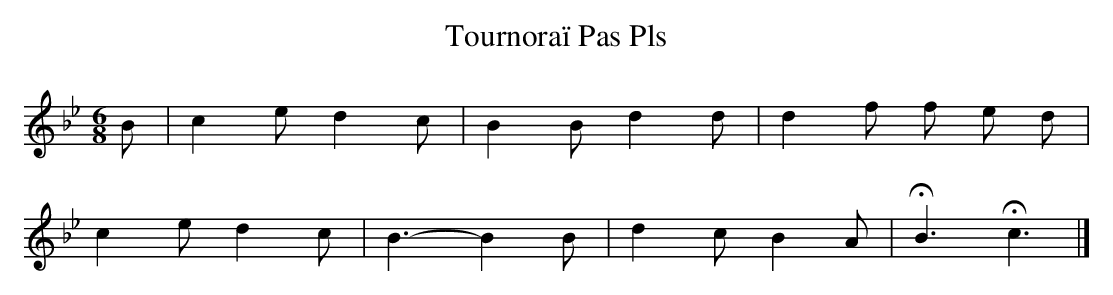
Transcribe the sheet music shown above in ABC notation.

X:1
T:Tournoraï Pas Pls
M:6/8
L:1/8
K:Gm
B | c2 e d2 c | B2 B d2 d | d2 f f e d |
c2 e d2 c | B3 - B2 B | d2 c B2 A | !fermata! B3 !fermata! c3 |]
